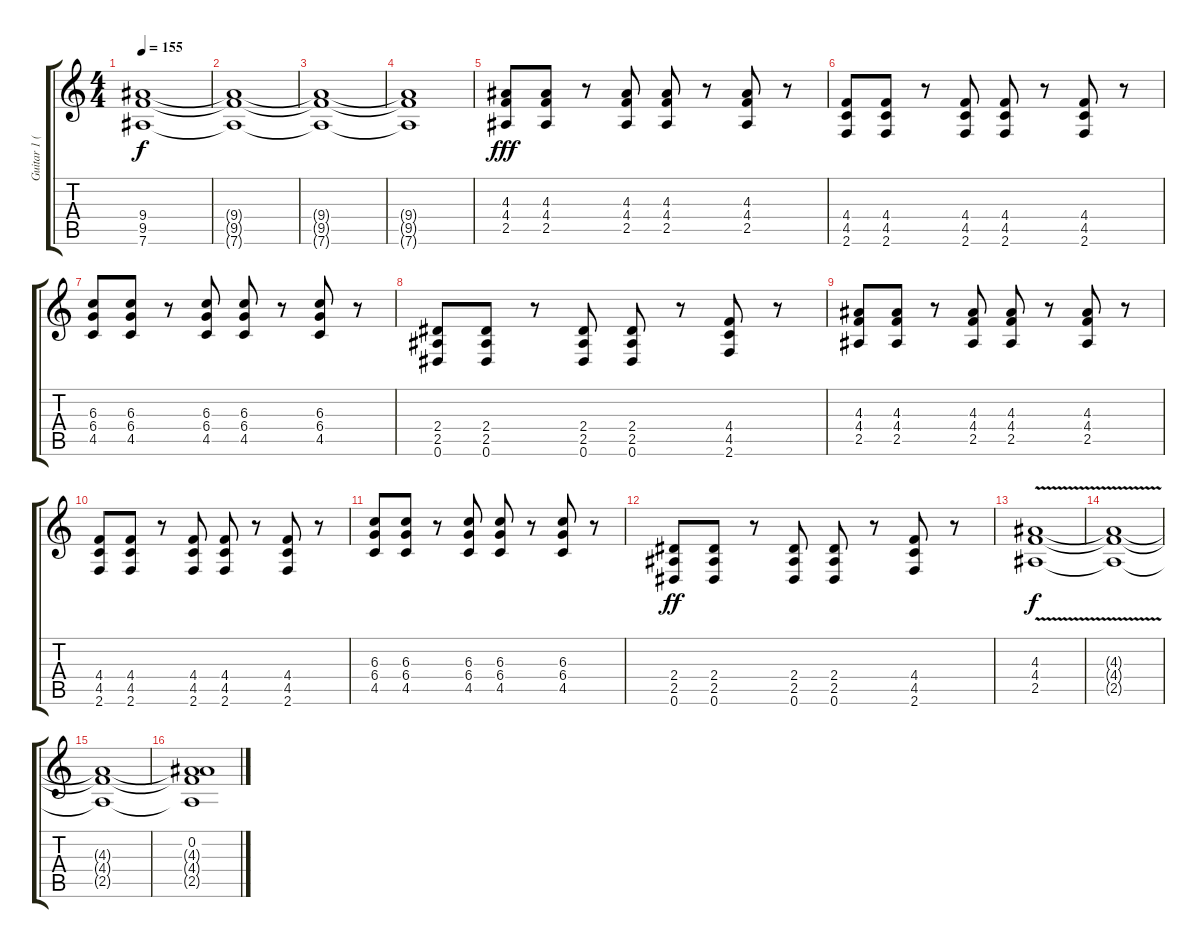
\track ("Guitar 1 (Shaun Diviney)" "Guitar 1 (") {instrument distortionguitar}
\staff {score tabs}
\tuning (Eb4 Bb3 Gb3 Db3 Ab2 Eb2) {hide}
\ts (4 4)
\tempo 155
\clef g2
\ks c
(9.4 9.5 7.6).1{dy f} |
(9.4{t} 9.5{t} 7.6{t}).1 |
(9.4{t} 9.5{t} 7.6{t}).1 |
(9.4{t} 9.5{t} 7.6{t}).1 |
(4.3 4.4 2.5).8{dy fff instrument distortionguitar} (4.3 4.4 2.5).8 r.8 (4.3 4.4 2.5).8 (4.3 4.4 2.5).8 r.8 (4.3 4.4 2.5).8 r.8 |
(4.4 4.5 2.6).8 (4.4 4.5 2.6).8 r.8 (4.4 4.5 2.6).8 (4.4 4.5 2.6).8 r.8 (4.4 4.5 2.6).8 r.8 |
(6.3 6.4 4.5).8 (6.3 6.4 4.5).8 r.8 (6.3 6.4 4.5).8 (6.3 6.4 4.5).8 r.8 (6.3 6.4 4.5).8 r.8 |
(2.4 2.5 0.6).8 (2.4 2.5 0.6).8 r.8 (2.4 2.5 0.6).8 (2.4 2.5 0.6).8 r.8 (4.4 4.5 2.6).8 r.8 |
(4.3 4.4 2.5).8{instrument distortionguitar} (4.3 4.4 2.5).8 r.8 (4.3 4.4 2.5).8 (4.3 4.4 2.5).8 r.8 (4.3 4.4 2.5).8 r.8 |
(4.4 4.5 2.6).8 (4.4 4.5 2.6).8 r.8 (4.4 4.5 2.6).8 (4.4 4.5 2.6).8 r.8 (4.4 4.5 2.6).8 r.8 |
(6.3 6.4 4.5).8 (6.3 6.4 4.5).8 r.8 (6.3 6.4 4.5).8 (6.3 6.4 4.5).8 r.8 (6.3 6.4 4.5).8 r.8 |
(2.4 2.5 0.6).8{dy ff} (2.4 2.5 0.6).8 r.8 (2.4 2.5 0.6).8 (2.4 2.5 0.6).8 r.8 (4.4 4.5 2.6).8 r.8 |
(4.3 4.4{v} 2.5).1{dy f} |
(4.3{t} 4.4{t} 2.5{t}).1 |
(4.3{t} 4.4{t} 2.5{t}).1 |
(0.2 4.3{t} 4.4{t} 2.5{t}).1
